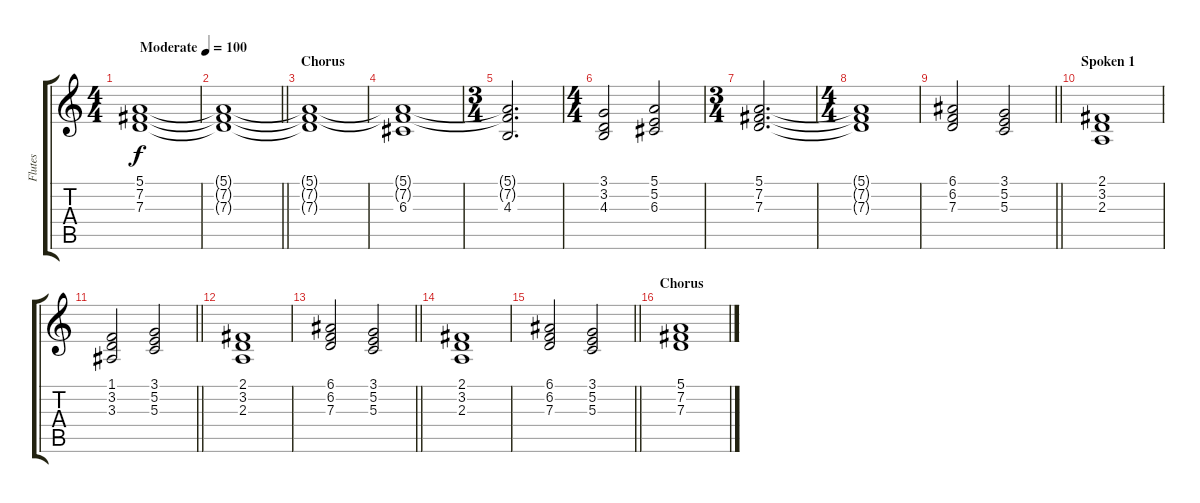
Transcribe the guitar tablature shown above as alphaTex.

\track ("Flutes" "Flutes") {instrument flute}
\staff {score tabs}
\tuning (E4 B3 G3 D3 A2 E2) {hide}
\ts (4 4)
\tempo (100 "Moderate")
\clef g2
\ks c
(5.1 7.2 7.3).1{dy f instrument flute} |
\barLineRight lightlight
(5.1{t} 7.2{t} 7.3{t}).1 |
\section ("" "Chorus")
(5.1{t} 7.2{t} 7.3{t}).1 |
(5.1{t} 7.2{t} 6.3).1 |
\ts (3 4)
(5.1{t} 7.2{t} 4.3).2{d} |
\ts (4 4)
(3.1 3.2 4.3).2 (5.1 5.2 6.3).2 |
\ts (3 4)
(5.1 7.2 7.3).2{d} |
\ts (4 4)
(5.1{t} 7.2{t} 7.3{t}).1 |
\barLineRight lightlight
(6.1 6.2 7.3).2 (3.1 5.2 5.3).2 |
\section ("" "Spoken 1")
(2.1 3.2 2.3).1 |
\barLineRight lightlight
(1.1 3.2 3.3).2 (3.1 5.2 5.3).2 |
(2.1 3.2 2.3).1 |
\barLineRight lightlight
(6.1 6.2 7.3).2 (3.1 5.2 5.3).2 |
(2.1 3.2 2.3).1 |
\barLineRight lightlight
(6.1 6.2 7.3).2 (3.1 5.2 5.3).2 |
\section ("" "Chorus")
(5.1 7.2 7.3).1
